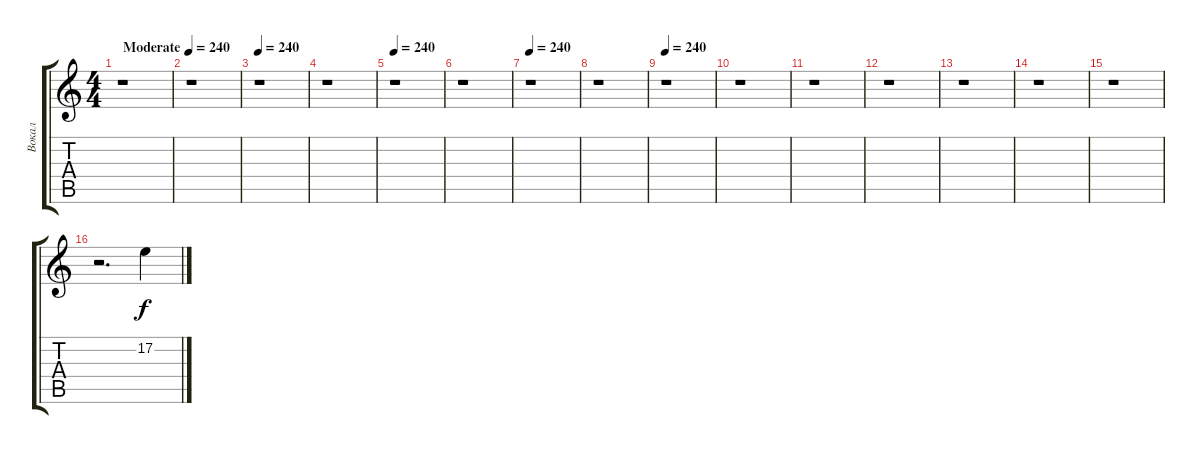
\track ("Вокал" "Вокал") {instrument percussiveorgan}
\staff {score tabs}
\tuning (E4 B3 G3 D3 A2 E2) {hide}
\ts (4 4)
\tempo (240 "Moderate")
\clef g2
\ks c
r.1{dy f instrument percussiveorgan} |
r.1 |
\tempo 240
r.1 |
r.1 |
\tempo 240
r.1 |
r.1 |
\tempo 240
r.1 |
r.1 |
\tempo 240
r.1 |
r.1 |
r.1 |
r.1 |
r.1 |
r.1 |
r.1 |
r.2{d} 17.2.4
